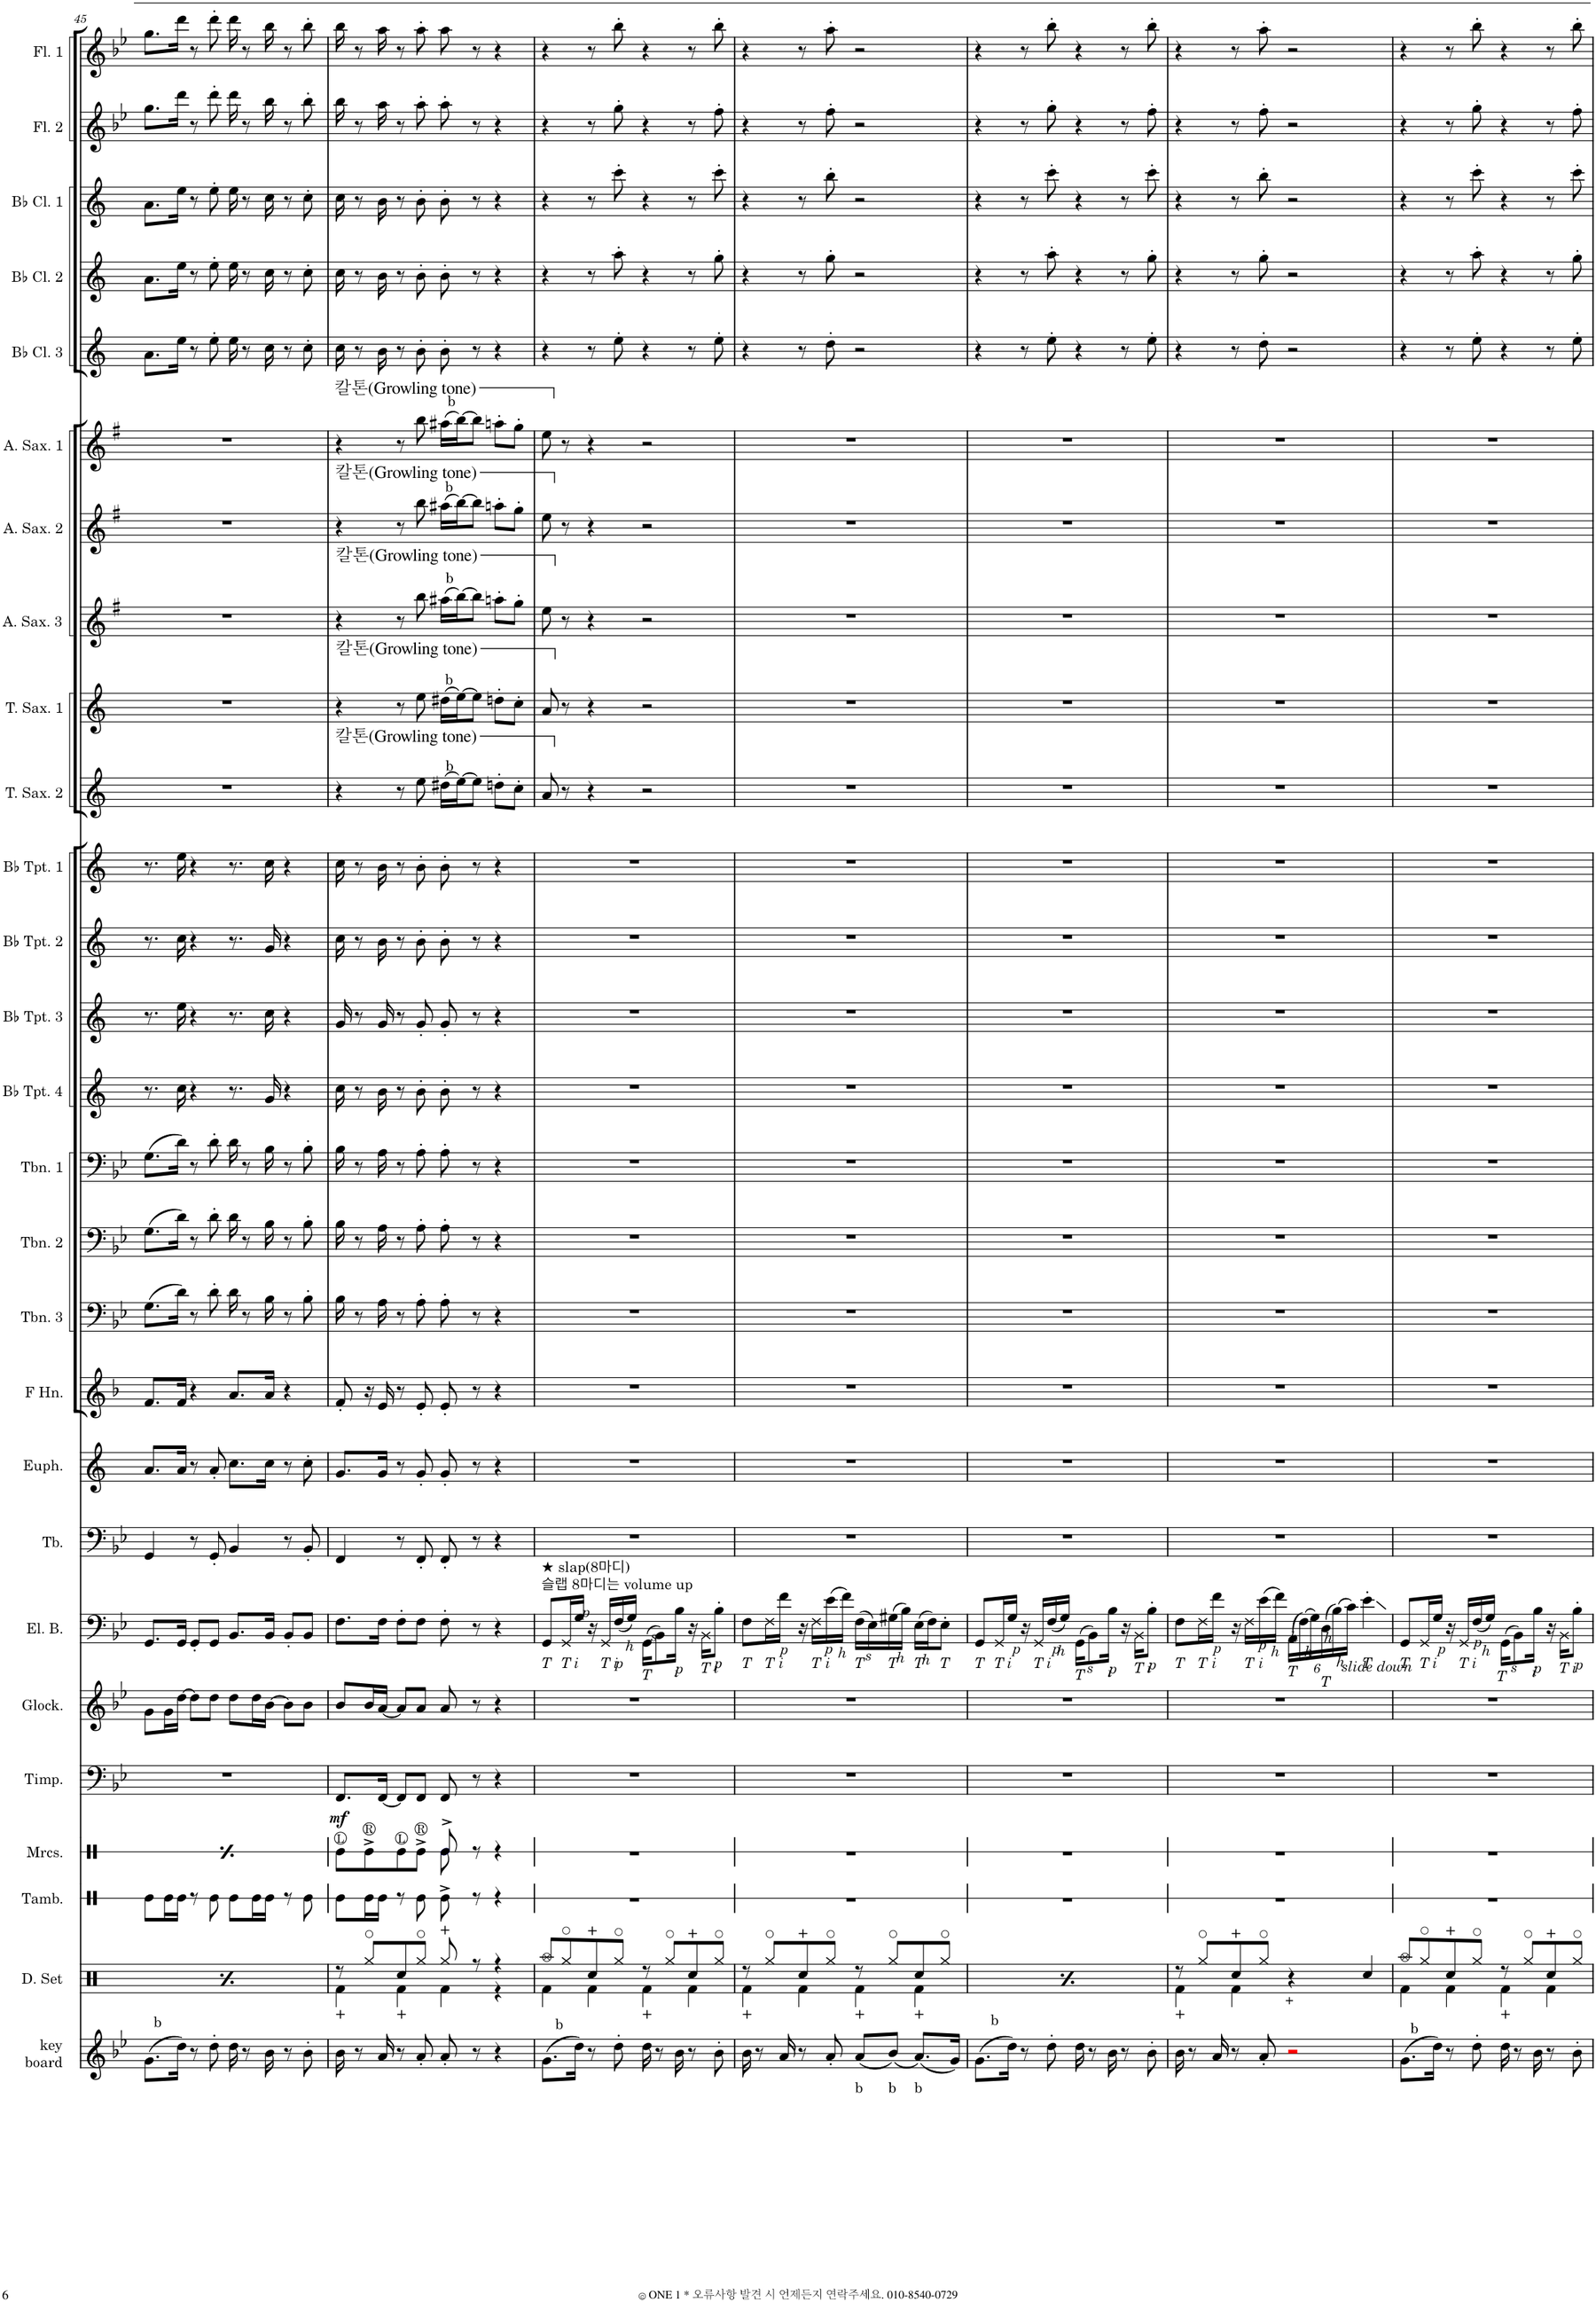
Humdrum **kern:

**kern	**kern	**kern	**kern	**kern	**dynam	**kern	**kern	**kern	**dynam	**kern	**kern	**kern	**kern	**kern	**kern	**kern	**kern	**kern	**kern	**kern	**kern	**kern	**kern	**kern	**kern	**kern	**kern	**kern	**kern	**kern
*part29	*part28	*part27	*part26	*part25	*part25	*part24	*part23	*part22	*part22	*part21	*part20	*part19	*part18	*part17	*part16	*part15	*part14	*part13	*part12	*part11	*part10	*part9	*part8	*part7	*part6	*part5	*part4	*part3	*part2	*part1
*staff29	*staff28	*staff27	*staff26	*staff25	*staff25	*staff24	*staff23	*staff22	*staff22	*staff21	*staff20	*staff19	*staff18	*staff17	*staff16	*staff15	*staff14	*staff13	*staff12	*staff11	*staff10	*staff9	*staff8	*staff7	*staff6	*staff5	*staff4	*staff3	*staff2	*staff1
*I"키보드 (Synth.&amp; strings)	*I"드럼세트	*I"탬버린	*I"마라카스	*I"팀파니(in F,G,D)	*	*I"글로켄슈필	*I"베이스(타브)	*I"일렉트릭 베이스	*	*I"일렉트릭 베이스	*I"튜바 (표준기보)	*I"유포늄	*I"F 호른	*I"트롬본 3	*I"트롬본  2	*I"트롬본  1	*I"Bb 트럼펫 4	*I"Bb 트럼펫 3	*I"Bb 트럼펫 2	*I"Bb 트럼펫 1	*I"테너 색소폰 2	*I"테너 색소폰 1	*I"알토 색소폰 3	*I"알토 색소폰 2	*I"알토 색소폰 1	*I"Bb 클라리넷 3	*I"Bb 클라리넷 2	*I"Bb 클라리넷 1	*I"플루트 2	*I"플루트 1
!!LO:PB:g=z
*clefG2	*clefX	*clefX	*clefX	*clefF4	*	*clefG2	*	*clefF4	*	*clefF4	*clefF4	*clefG2	*clefG2	*clefF4	*clefF4	*clefF4	*clefG2	*clefG2	*clefG2	*clefG2	*clefG2	*clefG2	*clefG2	*clefG2	*clefG2	*clefG2	*clefG2	*clefG2	*clefG2	*clefG2
*	*	*	*	*	*	*Trd-14c-24	*Trd7c12	*Trd7c12	*	*Trd7c12	*	*Trd8c14	*Trd4c7	*	*	*	*Trd1c2	*Trd1c2	*Trd1c2	*Trd1c2	*Trd8c14	*Trd8c14	*Trd5c9	*Trd5c9	*Trd5c9	*Trd1c2	*Trd1c2	*Trd1c2	*	*
*k[b-e-]	*k[b-e-]	*k[]	*k[]	*k[b-e-]	*	*k[b-e-]	*k[b-e-]	*k[b-e-]	*	*k[b-e-]	*k[b-e-]	*k[]	*k[b-]	*k[b-e-]	*k[b-e-]	*k[b-e-]	*k[]	*k[]	*k[]	*k[]	*k[]	*k[]	*k[f#]	*k[f#]	*k[f#]	*k[]	*k[]	*k[]	*k[b-e-]	*k[b-e-]
*M4/4	*M4/4	*M4/4	*M4/4	*M4/4	*	*M4/4	*M4/4	*M4/4	*	*M4/4	*M4/4	*M4/4	*M4/4	*M4/4	*M4/4	*M4/4	*M4/4	*M4/4	*M4/4	*M4/4	*M4/4	*M4/4	*M4/4	*M4/4	*M4/4	*M4/4	*M4/4	*M4/4	*M4/4	*M4/4
=45	=45	=45	=45	=45	=45	=45	=45	=45	=45	=45	=45	=45	=45	=45	=45	=45	=45	=45	=45	=45	=45	=45	=45	=45	=45	=45	=45	=45	=45	=45
*	*^	*	*	*	*	*	*	*	*	*	*	*	*	*	*	*	*	*	*	*	*	*	*	*	*	*	*	*	*	*
!LO:TX:a:t=b	!	!	!	!	!	!	!	!	!	!	!	!	!	!	!	!	!	!	!	!	!	!	!	!	!	!	!	!	!	!	!
(8.g\L	8r	4Rf\	8Re\L	8Re\L	1r	.	8g\L	8.GG\L	1r	.	8.GG/L	4GG/	8.a/L	8.f/L	(8.G\L	(8.G\L	(8.G\L	8.r	8.r	8.r	8.r	1r	1r	1r	1r	1r	8.a\L	8.a\L	8.a\L	8.gg\L	8.gg\L
.	8Rgg/L	.	16Re\L	8Re^\	.	.	16g\L	.	.	.	.	.	.	.	.	.	.	.	.	.	.	.	.	.	.	.	.	.	.	.	.
16dd\Jk)	.	.	16Re\JJ	.	.	.	[16dd\JJ	16GG\Jk	.	.	16GG/Jk	.	16a/Jk	16f/Jk	16d\Jk)	16d\Jk)	16d\Jk)	16cc\	16ee\	16cc\	16ee\	.	.	.	.	.	16ee\Jk	16ee\Jk	16ee\Jk	16ddd\Jk	16ddd\Jk
8r	8Rcc/	4Rf\	8r	8Re\	.	.	8dd\L]	8GG'\L	.	.	8GG'/L	8r	8r	4r	8r	8r	8r	4r	4r	4r	4r	.	.	.	.	.	8r	8r	8r	8r	8r
8dd'\	8Rgg/J	.	8Re\	8Re^\J	.	.	8dd\J	8GG\J	.	.	8GG/J	8GG'/	8a'/	.	8d'\	8d'\	8d'\	.	.	.	.	.	.	.	.	.	8ee'\	8ee'\	8ee'\	8ddd'\	8ddd'\
16dd\	8r	4Rf\	8Re\L	8Re\L	.	.	8dd\L	8.BB-\L	.	.	8.BB-/L	4BB-/	8.cc\L	8.a/L	16d\	16d\	16d\	8.r	8.r	8.r	8.r	.	.	.	.	.	16ee\	16ee\	16ee\	16ddd\	16ddd\
8r	.	.	.	.	.	.	.	.	.	.	.	.	.	.	8r	8r	8r	.	.	.	.	.	.	.	.	.	8r	8r	8r	8r	8r
.	8Rgg/L	.	16Re\L	8Re^\	.	.	16dd\L	.	.	.	.	.	.	.	.	.	.	.	.	.	.	.	.	.	.	.	.	.	.	.	.
16b-\	.	.	16Re\JJ	.	.	.	[16b-\JJ	16BB-\Jk	.	.	16BB-/Jk	.	16cc\Jk	16a/Jk	16B-\	16B-\	16B-\	16g/	16cc\	16g/	16cc\	.	.	.	.	.	16cc\	16cc\	16cc\	16bb-\	16bb-\
8r	8Rcc/	4Rf\	8r	8Re\	.	.	8b-\L]	8BB-'\L	.	.	8BB-'/L	8r	8r	4r	8r	8r	8r	4r	4r	4r	4r	.	.	.	.	.	8r	8r	8r	8r	8r
8b-'\	8Rgg/J	.	8Re\	8Re^\J	.	.	8b-\J	8BB-\J	.	.	8BB-/J	8BB-'/	8cc'\	.	8B-'\	8B-'\	8B-'\	.	.	.	.	.	.	.	.	.	8cc'\	8cc'\	8cc'\	8bb-'\	8bb-'\
=46	=46	=46	=46	=46	=46	=46	=46	=46	=46	=46	=46	=46	=46	=46	=46	=46	=46	=46	=46	=46	=46	=46	=46	=46	=46	=46	=46	=46	=46	=46	=46
*	*	*	*	*^	*	*	*	*	*	*	*	*	*	*	*	*	*	*	*	*	*	*	*	*	*	*	*	*	*	*	*
!	!	!	!	!	!	!	!	!	!	!	!	!	!	!	!	!	!	!	!	!	!	!	!	!	!	!	!LO:TX:a:t=칼톤(Growling tone)	!	!	!	!	!
!	!	!	!	!	!	!	!	!	!	!	!	!	!	!	!	!	!	!	!	!	!	!	!	!	!	!LO:TX:a:t=칼톤(Growling tone)	!	!	!	!	!	!
!	!	!	!	!	!	!	!	!	!	!	!	!	!	!	!	!	!	!	!	!	!	!	!	!	!LO:TX:a:t=칼톤(Growling tone)	!	!	!	!	!	!	!
!	!	!	!	!	!	!	!	!	!	!	!	!	!	!	!	!	!	!	!	!	!	!	!	!LO:TX:a:t=칼톤(Growling tone)	!	!	!	!	!	!	!	!
!	!	!	!	!	!	!	!	!	!	!	!	!	!	!	!	!	!	!	!	!	!	!	!LO:TX:a:t=칼톤(Growling tone)	!	!	!	!	!	!	!	!	!
!	!	!	!	!	!	!	!LO:DY:b	!	!	!	!	!	!	!	!	!	!	!	!	!	!	!	!	!	!	!	!	!	!	!	!	!
16b-\	8r	4Rf\	8Re\L	8Re\L	2ryy	8.FF/L	mf	8b-/L	8.F\L	1r	.	8.F\L	4FF/	8.g/L	8f'/	16B-\	16B-\	16B-\	16cc\	16g/	16cc\	16cc\	4r	4r	4r	4r	4r	16cc\	16cc\	16cc\	16bb-\	16bb-\
8r	.	.	.	.	.	.	.	.	.	.	.	.	.	.	.	8r	8r	8r	8r	8r	8r	8r	.	.	.	.	.	8r	8r	8r	8r	8r
.	8Rgg/L	.	16Re\L	8Re^\	.	.	.	16b-/L	.	.	.	.	.	.	16r	.	.	.	.	.	.	.	.	.	.	.	.	.	.	.	.	.
16a/	.	.	16Re\JJ	.	.	[16FF/Jk	.	[16a/JJ	16F\Jk	.	.	16F\Jk	.	16g/Jk	16e/	16A\	16A\	16A\	16b\	16g/	16b\	16b\	.	.	.	.	.	16b\	16b\	16b\	16aa\	16aa\
8r	8Rcc/	4Rf\	8r	8Re\	.	8FF/L]	.	8a/L]	8F'\L	.	.	8F'\L	8r	8r	8r	8r	8r	8r	8r	8r	8r	8r	8r	8r	8r	8r	8r	8r	8r	8r	8r	8r
8a'/	8Rgg/J	.	8Re\	8Re^\J	.	8FF/J	.	8a/J	8F\J	.	.	8F\J	8FF'/	8g'/	8e'/	8A'\	8A'\	8A'\	8b'\	8g'/	8b'\	8b'\	8ee\	8ee\	8bb\	8bb\	8bb\	8b'\	8b'\	8b'\	8aa'\	8aa'\
!	!	!	!	!	!	!	!	!	!	!	!	!	!	!	!	!	!	!	!	!	!	!	!	!	!	!	!LO:TX:a:t=b	!	!	!	!	!
!	!	!	!	!	!	!	!	!	!	!	!	!	!	!	!	!	!	!	!	!	!	!	!	!	!	!LO:TX:a:t=b	!	!	!	!	!	!
!	!	!	!	!	!	!	!	!	!	!	!	!	!	!	!	!	!	!	!	!	!	!	!	!	!LO:TX:a:t=b	!	!	!	!	!	!	!
!	!	!	!	!	!	!	!	!	!	!	!	!	!	!	!	!	!	!	!	!	!	!	!	!LO:TX:a:t=b	!	!	!	!	!	!	!	!
!	!	!	!	!	!	!	!	!	!	!	!	!	!	!	!	!	!	!	!	!	!	!	!LO:TX:a:t=b	!	!	!	!	!	!	!	!	!
8a'/	8Rgg/	4Rf\	8Re^\	8Re^i/	8Re\	8FF/	.	8a/	8F'	.	.	8F'\	8FF'/	8g'/	8e'/	8A'\	8A'\	8A'\	8b'\	8g'/	8b'\	8b'\	(16dd#X\LL	(16dd#X\LL	(16aa#X\LL	(16aa#X\LL	(16aa#X\LL	8b'\	8b'\	8b'\	8aa'\	8aa\
.	.	.	.	.	.	.	.	.	.	.	.	.	.	.	.	.	.	.	.	.	.	.	[16ee\J)	[16ee\J)	[16bb\J)	[16bb\J)	[16bb\J)	.	.	.	.	.
8r	8r	.	8r	8r	4.ryy	8r	.	8r	8r	.	.	8r	8r	8r	8r	8r	8r	8r	8r	8r	8r	8r	8ee\J]	8ee\J]	8bb\J]	8bb\J]	8bb\J]	8r	8r	8r	8r	8r
4r	4r	4r	4r	4r	.	4r	.	4r	4r	.	.	4r	4r	4r	4r	4r	4r	4r	4r	4r	4r	4r	8ddn'\L	8ddn'\L	8aan'\L	8aan'\L	8aan'\L	4r	4r	4r	4r	4r
.	.	.	.	.	.	.	.	.	.	.	.	.	.	.	.	.	.	.	.	.	.	.	8cc'\J	8cc'\J	8gg'\J	8gg'\J	8gg'\J	.	.	.	.	.
*	*	*	*	*v	*v	*	*	*	*	*	*	*	*	*	*	*	*	*	*	*	*	*	*	*	*	*	*	*	*	*	*	*
=47	=47	=47	=47	=47	=47	=47	=47	=47	=47	=47	=47	=47	=47	=47	=47	=47	=47	=47	=47	=47	=47	=47	=47	=47	=47	=47	=47	=47	=47	=47	=47
*	*	*	*	*	*	*	*	*	*^	*	*	*	*	*	*	*	*	*	*	*	*	*	*	*	*	*	*	*	*	*	*
!	!	!	!	!	!	!	!	!	!	!	!	!LO:TX:a:t=슬랩 8마디는 volume up	!	!	!	!	!	!	!	!	!	!	!	!	!	!	!	!	!	!	!	!
!	!	!	!	!	!	!	!	!	!	!	!	!LO:TX:a:t=★ slap(8마디)	!	!	!	!	!	!	!	!	!	!	!	!	!	!	!	!	!	!	!	!
!	!	!	!	!	!	!	!	!	!	!	!	!LO:TX:b:i:t=T	!	!	!	!	!	!	!	!	!	!	!	!	!	!	!	!	!	!	!	!
!	!	!	!	!	!	!	!	!	!LO:TX:a:color=#FF0000:t=slap	!	!	!	!	!	!	!	!	!	!	!	!	!	!	!	!	!	!	!	!	!	!	!
!	!	!	!	!	!	!	!	!LO:TX:a:t=슬랩 8마디는 volume up	!	!	!	!	!	!	!	!	!	!	!	!	!	!	!	!	!	!	!	!	!	!	!	!
!	!	!	!	!	!	!	!	!LO:TX:a:t=★ slap(8마디)	!	!	!	!	!	!	!	!	!	!	!	!	!	!	!	!	!	!	!	!	!	!	!	!
!	!	!	!	!	!	!	!	!LO:TX:b:i:t=T	!	!	!	!	!	!	!	!	!	!	!	!	!	!	!	!	!	!	!	!	!	!	!	!
!LO:TX:a:t=b	!	!	!	!	!	!	!	!	!	!	!	!	!	!	!	!	!	!	!	!	!	!	!	!	!	!	!	!	!	!	!	!
!	!	!	!	!	!	!	!	!	!	!	!LO:DY:b	!	!	!	!	!	!	!	!	!	!	!	!	!	!	!	!	!	!	!	!	!
(8.g\L	8Raa/L	4Rf\	1r	1r	1r	.	1r	8GG\L	8GG/L	8.ryy	ff	8GG/L	1r	1r	1r	1r	1r	1r	1r	1r	1r	1r	8a/	8a/	8ee\	8ee\	8ee\	4r	4r	4r	4r	4r
!	!	!	!	!	!	!	!	!	!	!	!	!LO:TX:b:i:t=T	!	!	!	!	!	!	!	!	!	!	!	!	!	!	!	!	!	!	!	!
!	!	!	!	!	!	!	!	!LO:TX:b:i:t=T	!	!	!	!	!	!	!	!	!	!	!	!	!	!	!	!	!	!	!	!	!	!	!	!
.	8Rgg/	.	.	.	.	.	.	16GG`\L	16GG`/Jk	.	.	16GG`/L	.	.	.	.	.	.	.	.	.	.	8r	8r	8r	8r	8r	.	.	.	.	.
!	!	!	!	!	!	!	!	!	!	!	!	!LO:TX:b:i:t=p	!	!	!	!	!	!	!	!	!	!	!	!	!	!	!	!	!	!	!	!
!	!	!	!	!	!	!	!	!	!	!	!	!LO:TX:b:i:t=i	!	!	!	!	!	!	!	!	!	!	!	!	!	!	!	!	!	!	!	!
!	!	!	!	!	!	!	!	!LO:TX:a:i:t=p	!	!	!	!	!	!	!	!	!	!	!	!	!	!	!	!	!	!	!	!	!	!	!	!
!	!	!	!	!	!	!	!	!LO:TX:b:i:t=i	!	!	!	!	!	!	!	!	!	!	!	!	!	!	!	!	!	!	!	!	!	!	!	!
16dd\Jk)	.	.	.	.	.	.	.	16G\JJ	16ryy	16G	.	16G/JJ	.	.	.	.	.	.	.	.	.	.	.	.	.	.	.	.	.	.	.	.
8r	8Rcc/	4Rf\	.	.	.	.	.	16r	16r	8ryy	.	16r	.	.	.	.	.	.	.	.	.	.	4r	4r	4r	4r	4r	8r	8r	8r	8r	8r
!	!	!	!	!	!	!	!	!	!	!	!	!LO:TX:b:i:t=T	!	!	!	!	!	!	!	!	!	!	!	!	!	!	!	!	!	!	!	!
!	!	!	!	!	!	!	!	!LO:TX:b:i:t=T	!	!	!	!	!	!	!	!	!	!	!	!	!	!	!	!	!	!	!	!	!	!	!	!
.	.	.	.	.	.	.	.	16GG`\LL	16GG`	.	.	16GG`/LL	.	.	.	.	.	.	.	.	.	.	.	.	.	.	.	.	.	.	.	.
!	!	!	!	!	!	!	!	!	!	!	!	!LO:TX:b:i:t=h	!	!	!	!	!	!	!	!	!	!	!	!	!	!	!	!	!	!	!	!
!	!	!	!	!	!	!	!	!	!	!	!	!LO:TX:b:i:t=i	!	!	!	!	!	!	!	!	!	!	!	!	!	!	!	!	!	!	!	!
!	!	!	!	!	!	!	!	!	!	!	!	!LO:TX:b:i:t=p	!	!	!	!	!	!	!	!	!	!	!	!	!	!	!	!	!	!	!	!
!	!	!	!	!	!	!	!	!LO:TX:a:i:t=h	!	!	!	!	!	!	!	!	!	!	!	!	!	!	!	!	!	!	!	!	!	!	!	!
!	!	!	!	!	!	!	!	!LO:TX:b:i:t=i	!	!	!	!	!	!	!	!	!	!	!	!	!	!	!	!	!	!	!	!	!	!	!	!
!	!	!	!	!	!	!	!	!LO:TX:a:i:t=p	!	!	!	!	!	!	!	!	!	!	!	!	!	!	!	!	!	!	!	!	!	!	!	!
8dd'\	8Rgg/J	.	.	.	.	.	.	16F\	8r	8F	.	(16F/	.	.	.	.	.	.	.	.	.	.	.	.	.	.	.	8ee'\	8aa'\	8ccc'\	8gg'\	8bb-'\
.	.	.	.	.	.	.	.	16G\JJ	.	.	.	16G/JJ)	.	.	.	.	.	.	.	.	.	.	.	.	.	.	.	.	.	.	.	.
!	!	!	!	!	!	!	!	!	!	!	!	!LO:TX:b:i:t=s	!	!	!	!	!	!	!	!	!	!	!	!	!	!	!	!	!	!	!	!
!	!	!	!	!	!	!	!	!	!	!	!	!LO:TX:b:i:t=T	!	!	!	!	!	!	!	!	!	!	!	!	!	!	!	!	!	!	!	!
!	!	!	!	!	!	!	!	!LO:TX:a:i:t=s	!	!	!	!	!	!	!	!	!	!	!	!	!	!	!	!	!	!	!	!	!	!	!	!
!	!	!	!	!	!	!	!	!LO:TX:b:i:t=T	!	!	!	!	!	!	!	!	!	!	!	!	!	!	!	!	!	!	!	!	!	!	!	!
16dd\	8r	4Rf\	.	.	.	.	.	16GG\KL	8.GG	8.ryy	.	(16GG\KL	.	.	.	.	.	.	.	.	.	.	2r	2r	2r	2r	2r	4r	4r	4r	4r	4r
8r	.	.	.	.	.	.	.	8BB-\	.	.	.	8BB-\)	.	.	.	.	.	.	.	.	.	.	.	.	.	.	.	.	.	.	.	.
.	8Rgg/L	.	.	.	.	.	.	.	.	.	.	.	.	.	.	.	.	.	.	.	.	.	.	.	.	.	.	.	.	.	.	.
!	!	!	!	!	!	!	!	!	!	!	!	!LO:TX:b:i:t=p	!	!	!	!	!	!	!	!	!	!	!	!	!	!	!	!	!	!	!	!
!	!	!	!	!	!	!	!	!	!	!	!	!LO:TX:b:i:t=i	!	!	!	!	!	!	!	!	!	!	!	!	!	!	!	!	!	!	!	!
!	!	!	!	!	!	!	!	!LO:TX:a:i:t=p	!	!	!	!	!	!	!	!	!	!	!	!	!	!	!	!	!	!	!	!	!	!	!	!
!	!	!	!	!	!	!	!	!LO:TX:b:i:t=i	!	!	!	!	!	!	!	!	!	!	!	!	!	!	!	!	!	!	!	!	!	!	!	!
16b-\	.	.	.	.	.	.	.	16B-\Jk	16ryy	16B-	.	16B-\Jk	.	.	.	.	.	.	.	.	.	.	.	.	.	.	.	.	.	.	.	.
8r	8Rcc/	4Rf\	.	.	.	.	.	16r	16r	8ryy	.	16r	.	.	.	.	.	.	.	.	.	.	.	.	.	.	.	8r	8r	8r	8r	8r
!	!	!	!	!	!	!	!	!	!	!	!	!LO:TX:b:i:t=T	!	!	!	!	!	!	!	!	!	!	!	!	!	!	!	!	!	!	!	!
!	!	!	!	!	!	!	!	!LO:TX:b:i:t=T	!	!	!	!	!	!	!	!	!	!	!	!	!	!	!	!	!	!	!	!	!	!	!	!
.	.	.	.	.	.	.	.	16BB-`\KL	16BB-`	.	.	16BB-`\KL	.	.	.	.	.	.	.	.	.	.	.	.	.	.	.	.	.	.	.	.
!	!	!	!	!	!	!	!	!	!	!	!	!LO:TX:b:i:t=p	!	!	!	!	!	!	!	!	!	!	!	!	!	!	!	!	!	!	!	!
!	!	!	!	!	!	!	!	!	!	!	!	!LO:TX:b:i:t=i	!	!	!	!	!	!	!	!	!	!	!	!	!	!	!	!	!	!	!	!
!	!	!	!	!	!	!	!	!LO:TX:a:i:t=p	!	!	!	!	!	!	!	!	!	!	!	!	!	!	!	!	!	!	!	!	!	!	!	!
!	!	!	!	!	!	!	!	!LO:TX:b:i:t=i	!	!	!	!	!	!	!	!	!	!	!	!	!	!	!	!	!	!	!	!	!	!	!	!
8b-'\	8Rgg/J	.	.	.	.	.	.	8B-'\J	8ryy	8B-	.	8B-'\J	.	.	.	.	.	.	.	.	.	.	.	.	.	.	.	8ee'\	8gg'\	8ccc'\	8ff'\	8bb-'\
=48	=48	=48	=48	=48	=48	=48	=48	=48	=48	=48	=48	=48	=48	=48	=48	=48	=48	=48	=48	=48	=48	=48	=48	=48	=48	=48	=48	=48	=48	=48	=48	=48
!	!	!	!	!	!	!	!	!	!	!	!	!LO:TX:b:i:t=T	!	!	!	!	!	!	!	!	!	!	!	!	!	!	!	!	!	!	!	!
!	!	!	!	!	!	!	!	!LO:TX:b:i:t=T	!	!	!	!	!	!	!	!	!	!	!	!	!	!	!	!	!	!	!	!	!	!	!	!
16b-\	8r	4Rf\	1r	1r	1r	.	1r	8F\L	8F\L	8.ryy	.	8F\L	1r	1r	1r	1r	1r	1r	1r	1r	1r	1r	1r	1r	1r	1r	1r	4r	4r	4r	4r	4r
8r	.	.	.	.	.	.	.	.	.	.	.	.	.	.	.	.	.	.	.	.	.	.	.	.	.	.	.	.	.	.	.	.
!	!	!	!	!	!	!	!	!	!	!	!	!LO:TX:b:i:t=T	!	!	!	!	!	!	!	!	!	!	!	!	!	!	!	!	!	!	!	!
!	!	!	!	!	!	!	!	!LO:TX:b:i:t=T	!	!	!	!	!	!	!	!	!	!	!	!	!	!	!	!	!	!	!	!	!	!	!	!
.	8Rgg/L	.	.	.	.	.	.	16F`\L	16F`\Jk	.	.	16F`\L	.	.	.	.	.	.	.	.	.	.	.	.	.	.	.	.	.	.	.	.
!	!	!	!	!	!	!	!	!	!	!	!	!LO:TX:b:i:t=p	!	!	!	!	!	!	!	!	!	!	!	!	!	!	!	!	!	!	!	!
!	!	!	!	!	!	!	!	!	!	!	!	!LO:TX:b:i:t=i	!	!	!	!	!	!	!	!	!	!	!	!	!	!	!	!	!	!	!	!
!	!	!	!	!	!	!	!	!LO:TX:a:i:t=p	!	!	!	!	!	!	!	!	!	!	!	!	!	!	!	!	!	!	!	!	!	!	!	!
!	!	!	!	!	!	!	!	!LO:TX:b:i:t=i	!	!	!	!	!	!	!	!	!	!	!	!	!	!	!	!	!	!	!	!	!	!	!	!
16a/	.	.	.	.	.	.	.	16f\JJ	16ryy	16f	.	16f\JJ	.	.	.	.	.	.	.	.	.	.	.	.	.	.	.	.	.	.	.	.
8r	8Rcc/	4Rf\	.	.	.	.	.	16r	16r	16r	.	16r	.	.	.	.	.	.	.	.	.	.	.	.	.	.	.	8r	8r	8r	8r	8r
!	!	!	!	!	!	!	!	!	!	!	!	!LO:TX:b:i:t=T	!	!	!	!	!	!	!	!	!	!	!	!	!	!	!	!	!	!	!	!
!	!	!	!	!	!	!	!	!LO:TX:b:i:t=T	!	!	!	!	!	!	!	!	!	!	!	!	!	!	!	!	!	!	!	!	!	!	!	!
.	.	.	.	.	.	.	.	16F`\LL	16F`	16ryy	.	16F`\LL	.	.	.	.	.	.	.	.	.	.	.	.	.	.	.	.	.	.	.	.
!	!	!	!	!	!	!	!	!	!	!	!	!LO:TX:b:i:t=h	!	!	!	!	!	!	!	!	!	!	!	!	!	!	!	!	!	!	!	!
!	!	!	!	!	!	!	!	!	!	!	!	!LO:TX:b:i:t=i	!	!	!	!	!	!	!	!	!	!	!	!	!	!	!	!	!	!	!	!
!	!	!	!	!	!	!	!	!	!	!	!	!LO:TX:b:i:t=p	!	!	!	!	!	!	!	!	!	!	!	!	!	!	!	!	!	!	!	!
!	!	!	!	!	!	!	!	!LO:TX:a:i:t=h	!	!	!	!	!	!	!	!	!	!	!	!	!	!	!	!	!	!	!	!	!	!	!	!
!	!	!	!	!	!	!	!	!LO:TX:b:i:t=i	!	!	!	!	!	!	!	!	!	!	!	!	!	!	!	!	!	!	!	!	!	!	!	!
!	!	!	!	!	!	!	!	!LO:TX:a:i:t=p	!	!	!	!	!	!	!	!	!	!	!	!	!	!	!	!	!	!	!	!	!	!	!	!
8a'/	8Rgg/J	.	.	.	.	.	.	16e-\	8r	8e-	.	(16e-\	.	.	.	.	.	.	.	.	.	.	.	.	.	.	.	8dd'\	8gg'\	8bb'\	8ff'\	8aa'\
.	.	.	.	.	.	.	.	16f\JJ	.	.	.	16f\JJ)	.	.	.	.	.	.	.	.	.	.	.	.	.	.	.	.	.	.	.	.
!	!	!	!	!	!	!	!	!	!	!	!	!LO:TX:b:i:t=s	!	!	!	!	!	!	!	!	!	!	!	!	!	!	!	!	!	!	!	!
!	!	!	!	!	!	!	!	!	!	!	!	!LO:TX:b:i:t=T	!	!	!	!	!	!	!	!	!	!	!	!	!	!	!	!	!	!	!	!
!	!	!	!	!	!	!	!	!LO:TX:a:i:t=s	!	!	!	!	!	!	!	!	!	!	!	!	!	!	!	!	!	!	!	!	!	!	!	!
!	!	!	!	!	!	!	!	!LO:TX:b:i:t=T	!	!	!	!	!	!	!	!	!	!	!	!	!	!	!	!	!	!	!	!	!	!	!	!
!LO:TX:b:t=b	!	!	!	!	!	!	!	!	!	!	!	!	!	!	!	!	!	!	!	!	!	!	!	!	!	!	!	!	!	!	!	!
!	!	!	!	!	!	!	!	!	!	!	!LO:DY:b	!	!	!	!	!	!	!	!	!	!	!	!	!	!	!	!	!	!	!	!	!
(8a/L	8r	4Rf\	.	.	.	.	.	16F\LL	8E-\L	2ryy	fff	(16F\LL	.	.	.	.	.	.	.	.	.	.	.	.	.	.	.	2r	2r	2r	2r	2r
.	.	.	.	.	.	.	.	16E-\J	.	.	.	16E-\)	.	.	.	.	.	.	.	.	.	.	.	.	.	.	.	.	.	.	.	.
!	!	!	!	!	!	!	!	!	!	!	!	!LO:TX:b:i:t=h	!	!	!	!	!	!	!	!	!	!	!	!	!	!	!	!	!	!	!	!
!	!	!	!	!	!	!	!	!	!	!	!	!LO:TX:b:i:t=T	!	!	!	!	!	!	!	!	!	!	!	!	!	!	!	!	!	!	!	!
!	!	!	!	!	!	!	!	!LO:TX:a:i:t=h	!	!	!	!	!	!	!	!	!	!	!	!	!	!	!	!	!	!	!	!	!	!	!	!
!	!	!	!	!	!	!	!	!LO:TX:b:i:t=T	!	!	!	!	!	!	!	!	!	!	!	!	!	!	!	!	!	!	!	!	!	!	!	!
!LO:TX:b:t=b	!	!	!	!	!	!	!	!	!	!	!	!	!	!	!	!	!	!	!	!	!	!	!	!	!	!	!	!	!	!	!	!
(8b-/J)	8Rgg/L	.	.	.	.	.	.	16G#X\L	8G#X\J	.	.	(16G#X\	.	.	.	.	.	.	.	.	.	.	.	.	.	.	.	.	.	.	.	.
.	.	.	.	.	.	.	.	16B-\JJ	.	.	.	16B-\JJ)	.	.	.	.	.	.	.	.	.	.	.	.	.	.	.	.	.	.	.	.
!	!	!	!	!	!	!	!	!	!	!	!	!LO:TX:b:i:t=h	!	!	!	!	!	!	!	!	!	!	!	!	!	!	!	!	!	!	!	!
!	!	!	!	!	!	!	!	!	!	!	!	!LO:TX:b:i:t=T	!	!	!	!	!	!	!	!	!	!	!	!	!	!	!	!	!	!	!	!
!	!	!	!	!	!	!	!	!LO:TX:a:i:t=h	!	!	!	!	!	!	!	!	!	!	!	!	!	!	!	!	!	!	!	!	!	!	!	!
!	!	!	!	!	!	!	!	!LO:TX:b:i:t=T	!	!	!	!	!	!	!	!	!	!	!	!	!	!	!	!	!	!	!	!	!	!	!	!
!LO:TX:b:t=b	!	!	!	!	!	!	!	!	!	!	!	!	!	!	!	!	!	!	!	!	!	!	!	!	!	!	!	!	!	!	!	!
(8.a/L)	8Rcc/	4Rf\	.	.	.	.	.	16E-\LL	8E-\L	.	.	(16E-\LL	.	.	.	.	.	.	.	.	.	.	.	.	.	.	.	.	.	.	.	.
.	.	.	.	.	.	.	.	16F\J	.	.	.	16F\J)	.	.	.	.	.	.	.	.	.	.	.	.	.	.	.	.	.	.	.	.
!	!	!	!	!	!	!	!	!	!	!	!	!LO:TX:b:i:t=T	!	!	!	!	!	!	!	!	!	!	!	!	!	!	!	!	!	!	!	!
!	!	!	!	!	!	!	!	!LO:TX:b:i:t=T	!	!	!	!	!	!	!	!	!	!	!	!	!	!	!	!	!	!	!	!	!	!	!	!
.	8Rgg/J	.	.	.	.	.	.	8E-'\J	8E-'\J	.	.	8E-'\J	.	.	.	.	.	.	.	.	.	.	.	.	.	.	.	.	.	.	.	.
16g/Jk)	.	.	.	.	.	.	.	.	.	.	.	.	.	.	.	.	.	.	.	.	.	.	.	.	.	.	.	.	.	.	.	.
=49	=49	=49	=49	=49	=49	=49	=49	=49	=49	=49	=49	=49	=49	=49	=49	=49	=49	=49	=49	=49	=49	=49	=49	=49	=49	=49	=49	=49	=49	=49	=49	=49
!	!	!	!	!	!	!	!	!	!	!	!	!LO:TX:b:i:t=T	!	!	!	!	!	!	!	!	!	!	!	!	!	!	!	!	!	!	!	!
!	!	!	!	!	!	!	!	!	!LO:TX:a:color=#FF0000:t=slap	!	!	!	!	!	!	!	!	!	!	!	!	!	!	!	!	!	!	!	!	!	!	!
!	!	!	!	!	!	!	!	!LO:TX:b:i:t=T	!	!	!	!	!	!	!	!	!	!	!	!	!	!	!	!	!	!	!	!	!	!	!	!
!LO:TX:a:t=b	!	!	!	!	!	!	!	!	!	!	!	!	!	!	!	!	!	!	!	!	!	!	!	!	!	!	!	!	!	!	!	!
!	!	!	!	!	!	!	!	!	!	!	!LO:DY:b	!	!	!	!	!	!	!	!	!	!	!	!	!	!	!	!	!	!	!	!	!
(8.g\L	8r	4Rf\	1r	1r	1r	.	1r	8GG\L	8GG/L	8.ryy	ff	8GG/L	1r	1r	1r	1r	1r	1r	1r	1r	1r	1r	1r	1r	1r	1r	1r	4r	4r	4r	4r	4r
!	!	!	!	!	!	!	!	!	!	!	!	!LO:TX:b:i:t=T	!	!	!	!	!	!	!	!	!	!	!	!	!	!	!	!	!	!	!	!
!	!	!	!	!	!	!	!	!LO:TX:b:i:t=T	!	!	!	!	!	!	!	!	!	!	!	!	!	!	!	!	!	!	!	!	!	!	!	!
.	8Rgg/L	.	.	.	.	.	.	16GG`\L	16GG`/Jk	.	.	16GG`/L	.	.	.	.	.	.	.	.	.	.	.	.	.	.	.	.	.	.	.	.
!	!	!	!	!	!	!	!	!	!	!	!	!LO:TX:b:i:t=p	!	!	!	!	!	!	!	!	!	!	!	!	!	!	!	!	!	!	!	!
!	!	!	!	!	!	!	!	!	!	!	!	!LO:TX:b:i:t=i	!	!	!	!	!	!	!	!	!	!	!	!	!	!	!	!	!	!	!	!
!	!	!	!	!	!	!	!	!LO:TX:a:i:t=p	!	!	!	!	!	!	!	!	!	!	!	!	!	!	!	!	!	!	!	!	!	!	!	!
!	!	!	!	!	!	!	!	!LO:TX:b:i:t=i	!	!	!	!	!	!	!	!	!	!	!	!	!	!	!	!	!	!	!	!	!	!	!	!
16dd\Jk)	.	.	.	.	.	.	.	16G\JJ	16ryy	16G	.	16G/JJ	.	.	.	.	.	.	.	.	.	.	.	.	.	.	.	.	.	.	.	.
8r	8Rcc/	4Rf\	.	.	.	.	.	16r	16r	8ryy	.	16r	.	.	.	.	.	.	.	.	.	.	.	.	.	.	.	8r	8r	8r	8r	8r
!	!	!	!	!	!	!	!	!	!	!	!	!LO:TX:b:i:t=T	!	!	!	!	!	!	!	!	!	!	!	!	!	!	!	!	!	!	!	!
!	!	!	!	!	!	!	!	!LO:TX:b:i:t=T	!	!	!	!	!	!	!	!	!	!	!	!	!	!	!	!	!	!	!	!	!	!	!	!
.	.	.	.	.	.	.	.	16GG`\LL	16GG`	.	.	16GG`/LL	.	.	.	.	.	.	.	.	.	.	.	.	.	.	.	.	.	.	.	.
!	!	!	!	!	!	!	!	!	!	!	!	!LO:TX:b:i:t=h	!	!	!	!	!	!	!	!	!	!	!	!	!	!	!	!	!	!	!	!
!	!	!	!	!	!	!	!	!	!	!	!	!LO:TX:b:i:t=i	!	!	!	!	!	!	!	!	!	!	!	!	!	!	!	!	!	!	!	!
!	!	!	!	!	!	!	!	!	!	!	!	!LO:TX:b:i:t=p	!	!	!	!	!	!	!	!	!	!	!	!	!	!	!	!	!	!	!	!
!	!	!	!	!	!	!	!	!LO:TX:a:i:t=h	!	!	!	!	!	!	!	!	!	!	!	!	!	!	!	!	!	!	!	!	!	!	!	!
!	!	!	!	!	!	!	!	!LO:TX:b:i:t=i	!	!	!	!	!	!	!	!	!	!	!	!	!	!	!	!	!	!	!	!	!	!	!	!
!	!	!	!	!	!	!	!	!LO:TX:a:i:t=p	!	!	!	!	!	!	!	!	!	!	!	!	!	!	!	!	!	!	!	!	!	!	!	!
8dd'\	8Rgg/J	.	.	.	.	.	.	16F\	8r	8F	.	(16F/	.	.	.	.	.	.	.	.	.	.	.	.	.	.	.	8ee'\	8aa'\	8ccc'\	8gg'\	8bb-'\
.	.	.	.	.	.	.	.	16G\JJ	.	.	.	16G/JJ)	.	.	.	.	.	.	.	.	.	.	.	.	.	.	.	.	.	.	.	.
!	!	!	!	!	!	!	!	!	!	!	!	!LO:TX:b:i:t=s	!	!	!	!	!	!	!	!	!	!	!	!	!	!	!	!	!	!	!	!
!	!	!	!	!	!	!	!	!	!	!	!	!LO:TX:b:i:t=T	!	!	!	!	!	!	!	!	!	!	!	!	!	!	!	!	!	!	!	!
!	!	!	!	!	!	!	!	!LO:TX:a:i:t=s	!	!	!	!	!	!	!	!	!	!	!	!	!	!	!	!	!	!	!	!	!	!	!	!
!	!	!	!	!	!	!	!	!LO:TX:b:i:t=T	!	!	!	!	!	!	!	!	!	!	!	!	!	!	!	!	!	!	!	!	!	!	!	!
16dd\	8r	4Rf\	.	.	.	.	.	16GG\KL	8.GG	8.ryy	.	(16GG\KL	.	.	.	.	.	.	.	.	.	.	.	.	.	.	.	4r	4r	4r	4r	4r
8r	.	.	.	.	.	.	.	8BB-\	.	.	.	8BB-\)	.	.	.	.	.	.	.	.	.	.	.	.	.	.	.	.	.	.	.	.
.	8Rgg/L	.	.	.	.	.	.	.	.	.	.	.	.	.	.	.	.	.	.	.	.	.	.	.	.	.	.	.	.	.	.	.
!	!	!	!	!	!	!	!	!	!	!	!	!LO:TX:b:i:t=p	!	!	!	!	!	!	!	!	!	!	!	!	!	!	!	!	!	!	!	!
!	!	!	!	!	!	!	!	!	!	!	!	!LO:TX:b:i:t=i	!	!	!	!	!	!	!	!	!	!	!	!	!	!	!	!	!	!	!	!
!	!	!	!	!	!	!	!	!LO:TX:a:i:t=p	!	!	!	!	!	!	!	!	!	!	!	!	!	!	!	!	!	!	!	!	!	!	!	!
!	!	!	!	!	!	!	!	!LO:TX:b:i:t=i	!	!	!	!	!	!	!	!	!	!	!	!	!	!	!	!	!	!	!	!	!	!	!	!
16b-\	.	.	.	.	.	.	.	16B-\Jk	16ryy	16B-	.	16B-\Jk	.	.	.	.	.	.	.	.	.	.	.	.	.	.	.	.	.	.	.	.
8r	8Rcc/	4Rf\	.	.	.	.	.	16r	16r	8ryy	.	16r	.	.	.	.	.	.	.	.	.	.	.	.	.	.	.	8r	8r	8r	8r	8r
!	!	!	!	!	!	!	!	!	!	!	!	!LO:TX:b:i:t=T	!	!	!	!	!	!	!	!	!	!	!	!	!	!	!	!	!	!	!	!
!	!	!	!	!	!	!	!	!LO:TX:b:i:t=T	!	!	!	!	!	!	!	!	!	!	!	!	!	!	!	!	!	!	!	!	!	!	!	!
.	.	.	.	.	.	.	.	16BB-`\KL	16BB-`	.	.	16BB-`\KL	.	.	.	.	.	.	.	.	.	.	.	.	.	.	.	.	.	.	.	.
!	!	!	!	!	!	!	!	!	!	!	!	!LO:TX:b:i:t=p	!	!	!	!	!	!	!	!	!	!	!	!	!	!	!	!	!	!	!	!
!	!	!	!	!	!	!	!	!	!	!	!	!LO:TX:b:i:t=i	!	!	!	!	!	!	!	!	!	!	!	!	!	!	!	!	!	!	!	!
!	!	!	!	!	!	!	!	!LO:TX:a:i:t=p	!	!	!	!	!	!	!	!	!	!	!	!	!	!	!	!	!	!	!	!	!	!	!	!
!	!	!	!	!	!	!	!	!LO:TX:b:i:t=i	!	!	!	!	!	!	!	!	!	!	!	!	!	!	!	!	!	!	!	!	!	!	!	!
8b-'\	8Rgg/J	.	.	.	.	.	.	8B-'\J	8ryy	8B-	.	8B-'\J	.	.	.	.	.	.	.	.	.	.	.	.	.	.	.	8ee'\	8gg'\	8ccc'\	8ff'\	8bb-'\
=50	=50	=50	=50	=50	=50	=50	=50	=50	=50	=50	=50	=50	=50	=50	=50	=50	=50	=50	=50	=50	=50	=50	=50	=50	=50	=50	=50	=50	=50	=50	=50	=50
*	*	*	*	*	*	*	*	*	*	*^	*	*	*	*	*	*	*	*	*	*	*	*	*	*	*	*	*	*	*	*	*	*
!	!	!	!	!	!	!	!	!	!	!	!	!	!LO:TX:b:i:t=T	!	!	!	!	!	!	!	!	!	!	!	!	!	!	!	!	!	!	!	!
!	!	!	!	!	!	!	!	!LO:TX:b:i:t=T	!	!	!	!	!	!	!	!	!	!	!	!	!	!	!	!	!	!	!	!	!	!	!	!	!
16b-\	8r	4Rf\	1r	1r	1r	.	1r	8F\L	8F\L	8.ryy	4r	.	8F\L	1r	1r	1r	1r	1r	1r	1r	1r	1r	1r	1r	1r	1r	1r	1r	4r	4r	4r	4r	4r
8r	.	.	.	.	.	.	.	.	.	.	.	.	.	.	.	.	.	.	.	.	.	.	.	.	.	.	.	.	.	.	.	.	.
!	!	!	!	!	!	!	!	!	!	!	!	!	!LO:TX:b:i:t=T	!	!	!	!	!	!	!	!	!	!	!	!	!	!	!	!	!	!	!	!
!	!	!	!	!	!	!	!	!LO:TX:b:i:t=T	!	!	!	!	!	!	!	!	!	!	!	!	!	!	!	!	!	!	!	!	!	!	!	!	!
.	8Rgg/L	.	.	.	.	.	.	16F`\L	16F`\Jk	.	.	.	16F`\L	.	.	.	.	.	.	.	.	.	.	.	.	.	.	.	.	.	.	.	.
!	!	!	!	!	!	!	!	!	!	!	!	!	!LO:TX:b:i:t=p	!	!	!	!	!	!	!	!	!	!	!	!	!	!	!	!	!	!	!	!
!	!	!	!	!	!	!	!	!	!	!	!	!	!LO:TX:b:i:t=i	!	!	!	!	!	!	!	!	!	!	!	!	!	!	!	!	!	!	!	!
!	!	!	!	!	!	!	!	!LO:TX:a:i:t=p	!	!	!	!	!	!	!	!	!	!	!	!	!	!	!	!	!	!	!	!	!	!	!	!	!
!	!	!	!	!	!	!	!	!LO:TX:b:i:t=i	!	!	!	!	!	!	!	!	!	!	!	!	!	!	!	!	!	!	!	!	!	!	!	!	!
16a/	.	.	.	.	.	.	.	16f\JJ	16ryy	16f	.	.	16f\JJ	.	.	.	.	.	.	.	.	.	.	.	.	.	.	.	.	.	.	.	.
8r	8Rcc/	4Rf\	.	.	.	.	.	16r	16r	16r	4r	.	16r	.	.	.	.	.	.	.	.	.	.	.	.	.	.	.	8r	8r	8r	8r	8r
!	!	!	!	!	!	!	!	!	!	!	!	!	!LO:TX:b:i:t=T	!	!	!	!	!	!	!	!	!	!	!	!	!	!	!	!	!	!	!	!
!	!	!	!	!	!	!	!	!LO:TX:b:i:t=T	!	!	!	!	!	!	!	!	!	!	!	!	!	!	!	!	!	!	!	!	!	!	!	!	!
.	.	.	.	.	.	.	.	16F`\LL	16F`	16ryy	.	.	16F`\LL	.	.	.	.	.	.	.	.	.	.	.	.	.	.	.	.	.	.	.	.
!	!	!	!	!	!	!	!	!	!	!	!	!	!LO:TX:b:i:t=h	!	!	!	!	!	!	!	!	!	!	!	!	!	!	!	!	!	!	!	!
!	!	!	!	!	!	!	!	!	!	!	!	!	!LO:TX:b:i:t=i	!	!	!	!	!	!	!	!	!	!	!	!	!	!	!	!	!	!	!	!
!	!	!	!	!	!	!	!	!	!	!	!	!	!LO:TX:b:i:t=p	!	!	!	!	!	!	!	!	!	!	!	!	!	!	!	!	!	!	!	!
!	!	!	!	!	!	!	!	!LO:TX:a:i:t=h	!	!	!	!	!	!	!	!	!	!	!	!	!	!	!	!	!	!	!	!	!	!	!	!	!
!	!	!	!	!	!	!	!	!LO:TX:b:i:t=i	!	!	!	!	!	!	!	!	!	!	!	!	!	!	!	!	!	!	!	!	!	!	!	!	!
!	!	!	!	!	!	!	!	!LO:TX:a:i:t=p	!	!	!	!	!	!	!	!	!	!	!	!	!	!	!	!	!	!	!	!	!	!	!	!	!
8a'/	8Rgg/J	.	.	.	.	.	.	(16e-\	8r	8e-	.	.	(16e-\	.	.	.	.	.	.	.	.	.	.	.	.	.	.	.	8dd'\	8gg'\	8bb'\	8ff'\	8aa'\
.	.	.	.	.	.	.	.	16f\JJ)	.	.	.	.	16f\JJ)	.	.	.	.	.	.	.	.	.	.	.	.	.	.	.	.	.	.	.	.
*	*	*	*	*	*	*	*	*Xbrackettup	*Xbrackettup	*	*	*	*Xbrackettup	*	*	*	*	*	*	*	*	*	*	*	*	*	*	*	*	*	*	*	*
!	!	!	!	!	!	!	!	!	!	!	!	!	!LO:TX:b:i:t=h	!	!	!	!	!	!	!	!	!	!	!	!	!	!	!	!	!	!	!	!
!	!	!	!	!	!	!	!	!	!	!	!	!	!LO:TX:b:i:t=T	!	!	!	!	!	!	!	!	!	!	!	!	!	!	!	!	!	!	!	!
!	!	!	!	!	!	!	!	!LO:TX:a:i:t=h	!	!	!	!	!	!	!	!	!	!	!	!	!	!	!	!	!	!	!	!	!	!	!	!	!
!	!	!	!	!	!	!	!	!LO:TX:b:i:t=T	!	!	!	!	!	!	!	!	!	!	!	!	!	!	!	!	!	!	!	!	!	!	!	!	!
!	!LO:TX:b:i:t=+	!	!	!	!	!	!	!	!	!	!	!	!	!	!	!	!	!	!	!	!	!	!	!	!	!	!	!	!	!	!	!	!
!	!	!	!	!	!	!	!	!	!	!	!	!LO:DY:b	!	!	!	!	!	!	!	!	!	!	!	!	!	!	!	!	!	!	!	!	!
2r	4r	2ryy	.	.	.	.	.	24AA\LL	24AA	8r	24r	f	(24AA\LL	.	.	.	.	.	.	.	.	.	.	.	.	.	.	.	2r	2r	2r	2r	2r
!	!	!	!	!	!	!	!	!	!	!	!	!	!LO:TX:b:i:t=h	!	!	!	!	!	!	!	!	!	!	!	!	!	!	!	!	!	!	!	!
!	!	!	!	!	!	!	!	!LO:TX:a:i:t=h	!	!	!	!	!	!	!	!	!	!	!	!	!	!	!	!	!	!	!	!	!	!	!	!	!
!	!	!	!	!	!	!	!	!	!	!	!	!LO:DY:b	!	!	!	!	!	!	!	!	!	!	!	!	!	!	!	!	!	!	!	!	!
.	.	.	.	.	.	.	.	24F\	24r	.	24F\LL	f	(24F\)	.	.	.	.	.	.	.	.	.	.	.	.	.	.	.	.	.	.	.	.
.	.	.	.	.	.	.	.	24G\J	24r	.	24G\JJ	.	24G\)	.	.	.	.	.	.	.	.	.	.	.	.	.	.	.	.	.	.	.	.
!	!	!	!	!	!	!	!	!	!	!	!	!	!LO:TX:b:i:t=h	!	!	!	!	!	!	!	!	!	!	!	!	!	!	!	!	!	!	!	!
!	!	!	!	!	!	!	!	!	!	!	!	!	!LO:TX:b:i:t=T	!	!	!	!	!	!	!	!	!	!	!	!	!	!	!	!	!	!	!	!
!	!	!	!	!	!	!	!	!LO:TX:a:i:t=h	!	!	!	!	!	!	!	!	!	!	!	!	!	!	!	!	!	!	!	!	!	!	!	!	!
!	!	!	!	!	!	!	!	!LO:TX:b:i:t=T	!	!	!	!	!	!	!	!	!	!	!	!	!	!	!	!	!	!	!	!	!	!	!	!	!
!	!	!	!	!	!	!	!	!	!	!	!	!LO:DY:b	!	!	!	!	!	!	!	!	!	!	!	!	!	!	!	!	!	!	!	!	!
.	.	.	.	.	.	.	.	24D\L	24D	8r	24r	ff	(24D\	.	.	.	.	.	.	.	.	.	.	.	.	.	.	.	.	.	.	.	.
!	!	!	!	!	!	!	!	!	!	!	!	!	!LO:TX:b:i:t=h	!	!	!	!	!	!	!	!	!	!	!	!	!	!	!	!	!	!	!	!
!	!	!	!	!	!	!	!	!LO:TX:a:i:t=h	!	!	!	!	!	!	!	!	!	!	!	!	!	!	!	!	!	!	!	!	!	!	!	!	!
!	!	!	!	!	!	!	!	!	!	!	!	!LO:DY:b	!	!	!	!	!	!	!	!	!	!	!	!	!	!	!	!	!	!	!	!	!
.	.	.	.	.	.	.	.	24B-\	24r	.	24B-\LL	f	(24B-\)	.	.	.	.	.	.	.	.	.	.	.	.	.	.	.	.	.	.	.	.
.	.	.	.	.	.	.	.	24c\JJ	24r	.	24c\JJ	.	24c\JJ)	.	.	.	.	.	.	.	.	.	.	.	.	.	.	.	.	.	.	.	.
!	!	!	!	!	!	!	!	!	!	!	!	!	!LO:TX:b:i:t=T	!	!	!	!	!	!	!	!	!	!	!	!	!	!	!	!	!	!	!	!
!	!	!	!	!	!	!	!	!	!	!	!	!	!LO:TX:b:i:t=slide down	!	!	!	!	!	!	!	!	!	!	!	!	!	!	!	!	!	!	!	!
!	!	!	!	!	!	!	!	!	!LO:TX:b:i:t=i	!	!	!	!	!	!	!	!	!	!	!	!	!	!	!	!	!	!	!	!	!	!	!	!
!	!	!	!	!	!	!	!	!LO:TX:b:i:t=T	!	!	!	!	!	!	!	!	!	!	!	!	!	!	!	!	!	!	!	!	!	!	!	!	!
!	!	!	!	!	!	!	!	!LO:TX:a:i:t=slide down	!	!	!	!	!	!	!	!	!	!	!	!	!	!	!	!	!	!	!	!	!	!	!	!	!
!	!	!	!	!	!	!	!	!	!	!	!	!LO:HP:b	!	!	!	!	!	!	!	!	!	!	!	!	!	!	!	!	!	!	!	!	!
!	!	!	!	!	!	!	!	!	!	!	!	!LO:DY:n=1:b	!	!	!	!	!	!	!	!	!	!	!	!	!	!	!	!	!	!	!	!	!
.	4Rcc/	.	.	.	.	.	.	4e-'	4r	8.e-\L	4r	> ff	4e-'\	.	.	.	.	.	.	.	.	.	.	.	.	.	.	.	.	.	.	.	.
!	!	!	!	!	!	!	!	!	!	!	!	!LO:DY:n=2:b	!	!	!	!	!	!	!	!	!	!	!	!	!	!	!	!	!	!	!	!	!
.	.	.	.	.	.	.	.	.	.	16E-\Jk	.	] ppp	.	.	.	.	.	.	.	.	.	.	.	.	.	.	.	.	.	.	.	.	.
=51	=51	=51	=51	=51	=51	=51	=51	=51	=51	=51	=51	=51	=51	=51	=51	=51	=51	=51	=51	=51	=51	=51	=51	=51	=51	=51	=51	=51	=51	=51	=51	=51	=51
!	!	!	!	!	!	!	!	!	!	!	!	!	!LO:TX:b:i:t=T	!	!	!	!	!	!	!	!	!	!	!	!	!	!	!	!	!	!	!	!
!	!	!	!	!	!	!	!	!	!LO:TX:a:color=#FF0000:t=slap	!	!	!	!	!	!	!	!	!	!	!	!	!	!	!	!	!	!	!	!	!	!	!	!
!	!	!	!	!	!	!	!	!LO:TX:b:i:t=T	!	!	!	!	!	!	!	!	!	!	!	!	!	!	!	!	!	!	!	!	!	!	!	!	!
!LO:TX:a:t=b	!	!	!	!	!	!	!	!	!	!	!	!	!	!	!	!	!	!	!	!	!	!	!	!	!	!	!	!	!	!	!	!	!
!	!	!	!	!	!	!	!	!	!	!	!	!LO:DY:b	!	!	!	!	!	!	!	!	!	!	!	!	!	!	!	!	!	!	!	!	!
(8.g\L	8Raa/L	4Rf\	1r	1r	1r	.	1r	8GG\L	8GG/L	8.ryy	1r	ff	8GG/L	1r	1r	1r	1r	1r	1r	1r	1r	1r	1r	1r	1r	1r	1r	1r	4r	4r	4r	4r	4r
!	!	!	!	!	!	!	!	!	!	!	!	!	!LO:TX:b:i:t=T	!	!	!	!	!	!	!	!	!	!	!	!	!	!	!	!	!	!	!	!
!	!	!	!	!	!	!	!	!LO:TX:b:i:t=T	!	!	!	!	!	!	!	!	!	!	!	!	!	!	!	!	!	!	!	!	!	!	!	!	!
.	8Rgg/	.	.	.	.	.	.	16GG`\L	16GG`/Jk	.	.	.	16GG`/L	.	.	.	.	.	.	.	.	.	.	.	.	.	.	.	.	.	.	.	.
!	!	!	!	!	!	!	!	!	!	!	!	!	!LO:TX:b:i:t=p	!	!	!	!	!	!	!	!	!	!	!	!	!	!	!	!	!	!	!	!
!	!	!	!	!	!	!	!	!	!	!	!	!	!LO:TX:b:i:t=i	!	!	!	!	!	!	!	!	!	!	!	!	!	!	!	!	!	!	!	!
!	!	!	!	!	!	!	!	!LO:TX:a:i:t=p	!	!	!	!	!	!	!	!	!	!	!	!	!	!	!	!	!	!	!	!	!	!	!	!	!
!	!	!	!	!	!	!	!	!LO:TX:b:i:t=i	!	!	!	!	!	!	!	!	!	!	!	!	!	!	!	!	!	!	!	!	!	!	!	!	!
16dd\Jk)	.	.	.	.	.	.	.	16G\JJ	16ryy	16G	.	.	16G/JJ	.	.	.	.	.	.	.	.	.	.	.	.	.	.	.	.	.	.	.	.
8r	8Rcc/	4Rf\	.	.	.	.	.	16r	16r	8ryy	.	.	16r	.	.	.	.	.	.	.	.	.	.	.	.	.	.	.	8r	8r	8r	8r	8r
!	!	!	!	!	!	!	!	!	!	!	!	!	!LO:TX:b:i:t=T	!	!	!	!	!	!	!	!	!	!	!	!	!	!	!	!	!	!	!	!
!	!	!	!	!	!	!	!	!LO:TX:b:i:t=T	!	!	!	!	!	!	!	!	!	!	!	!	!	!	!	!	!	!	!	!	!	!	!	!	!
.	.	.	.	.	.	.	.	16GG`\LL	16GG`	.	.	.	16GG`/LL	.	.	.	.	.	.	.	.	.	.	.	.	.	.	.	.	.	.	.	.
!	!	!	!	!	!	!	!	!	!	!	!	!	!LO:TX:b:i:t=h	!	!	!	!	!	!	!	!	!	!	!	!	!	!	!	!	!	!	!	!
!	!	!	!	!	!	!	!	!	!	!	!	!	!LO:TX:b:i:t=i	!	!	!	!	!	!	!	!	!	!	!	!	!	!	!	!	!	!	!	!
!	!	!	!	!	!	!	!	!	!	!	!	!	!LO:TX:b:i:t=p	!	!	!	!	!	!	!	!	!	!	!	!	!	!	!	!	!	!	!	!
!	!	!	!	!	!	!	!	!LO:TX:a:i:t=h	!	!	!	!	!	!	!	!	!	!	!	!	!	!	!	!	!	!	!	!	!	!	!	!	!
!	!	!	!	!	!	!	!	!LO:TX:b:i:t=i	!	!	!	!	!	!	!	!	!	!	!	!	!	!	!	!	!	!	!	!	!	!	!	!	!
!	!	!	!	!	!	!	!	!LO:TX:a:i:t=p	!	!	!	!	!	!	!	!	!	!	!	!	!	!	!	!	!	!	!	!	!	!	!	!	!
8dd'\	8Rgg/J	.	.	.	.	.	.	16F\	8r	8F	.	.	(16F/	.	.	.	.	.	.	.	.	.	.	.	.	.	.	.	8ee'\	8aa'\	8ccc'\	8gg'\	8bb-'\
.	.	.	.	.	.	.	.	16G\JJ	.	.	.	.	16G/JJ)	.	.	.	.	.	.	.	.	.	.	.	.	.	.	.	.	.	.	.	.
!	!	!	!	!	!	!	!	!	!	!	!	!	!LO:TX:b:i:t=s	!	!	!	!	!	!	!	!	!	!	!	!	!	!	!	!	!	!	!	!
!	!	!	!	!	!	!	!	!	!	!	!	!	!LO:TX:b:i:t=T	!	!	!	!	!	!	!	!	!	!	!	!	!	!	!	!	!	!	!	!
!	!	!	!	!	!	!	!	!LO:TX:a:i:t=s	!	!	!	!	!	!	!	!	!	!	!	!	!	!	!	!	!	!	!	!	!	!	!	!	!
!	!	!	!	!	!	!	!	!LO:TX:b:i:t=T	!	!	!	!	!	!	!	!	!	!	!	!	!	!	!	!	!	!	!	!	!	!	!	!	!
16dd\	8r	4Rf\	.	.	.	.	.	16GG\KL	8.GG	8.ryy	.	.	(16GG\KL	.	.	.	.	.	.	.	.	.	.	.	.	.	.	.	4r	4r	4r	4r	4r
8r	.	.	.	.	.	.	.	8BB-\	.	.	.	.	8BB-\)	.	.	.	.	.	.	.	.	.	.	.	.	.	.	.	.	.	.	.	.
.	8Rgg/L	.	.	.	.	.	.	.	.	.	.	.	.	.	.	.	.	.	.	.	.	.	.	.	.	.	.	.	.	.	.	.	.
!	!	!	!	!	!	!	!	!	!	!	!	!	!LO:TX:b:i:t=p	!	!	!	!	!	!	!	!	!	!	!	!	!	!	!	!	!	!	!	!
!	!	!	!	!	!	!	!	!	!	!	!	!	!LO:TX:b:i:t=i	!	!	!	!	!	!	!	!	!	!	!	!	!	!	!	!	!	!	!	!
!	!	!	!	!	!	!	!	!LO:TX:a:i:t=p	!	!	!	!	!	!	!	!	!	!	!	!	!	!	!	!	!	!	!	!	!	!	!	!	!
!	!	!	!	!	!	!	!	!LO:TX:b:i:t=i	!	!	!	!	!	!	!	!	!	!	!	!	!	!	!	!	!	!	!	!	!	!	!	!	!
16b-\	.	.	.	.	.	.	.	16B-\Jk	16ryy	16B-	.	.	16B-\Jk	.	.	.	.	.	.	.	.	.	.	.	.	.	.	.	.	.	.	.	.
8r	8Rcc/	4Rf\	.	.	.	.	.	16r	16r	8ryy	.	.	16r	.	.	.	.	.	.	.	.	.	.	.	.	.	.	.	8r	8r	8r	8r	8r
!	!	!	!	!	!	!	!	!	!	!	!	!	!LO:TX:b:i:t=T	!	!	!	!	!	!	!	!	!	!	!	!	!	!	!	!	!	!	!	!
!	!	!	!	!	!	!	!	!LO:TX:b:i:t=T	!	!	!	!	!	!	!	!	!	!	!	!	!	!	!	!	!	!	!	!	!	!	!	!	!
.	.	.	.	.	.	.	.	16BB-`\KL	16BB-`	.	.	.	16BB-`\KL	.	.	.	.	.	.	.	.	.	.	.	.	.	.	.	.	.	.	.	.
!	!	!	!	!	!	!	!	!	!	!	!	!	!LO:TX:b:i:t=p	!	!	!	!	!	!	!	!	!	!	!	!	!	!	!	!	!	!	!	!
!	!	!	!	!	!	!	!	!	!	!	!	!	!LO:TX:b:i:t=i	!	!	!	!	!	!	!	!	!	!	!	!	!	!	!	!	!	!	!	!
!	!	!	!	!	!	!	!	!LO:TX:a:i:t=p	!	!	!	!	!	!	!	!	!	!	!	!	!	!	!	!	!	!	!	!	!	!	!	!	!
!	!	!	!	!	!	!	!	!LO:TX:b:i:t=i	!	!	!	!	!	!	!	!	!	!	!	!	!	!	!	!	!	!	!	!	!	!	!	!	!
8b-'\	8Rgg/J	.	.	.	.	.	.	8B-'\J	8ryy	8B-	.	.	8B-'\J	.	.	.	.	.	.	.	.	.	.	.	.	.	.	.	8ee'\	8gg'\	8ccc'\	8ff'\	8bb-'\
*	*v	*v	*	*	*	*	*	*	*v	*v	*v	*	*	*	*	*	*	*	*	*	*	*	*	*	*	*	*	*	*	*	*	*	*
=	=	=	=	=	=	=	=	=	=	=	=	=	=	=	=	=	=	=	=	=	=	=	=	=	=	=	=	=	=	=
*-	*-	*-	*-	*-	*-	*-	*-	*-	*-	*-	*-	*-	*-	*-	*-	*-	*-	*-	*-	*-	*-	*-	*-	*-	*-	*-	*-	*-	*-	*-
